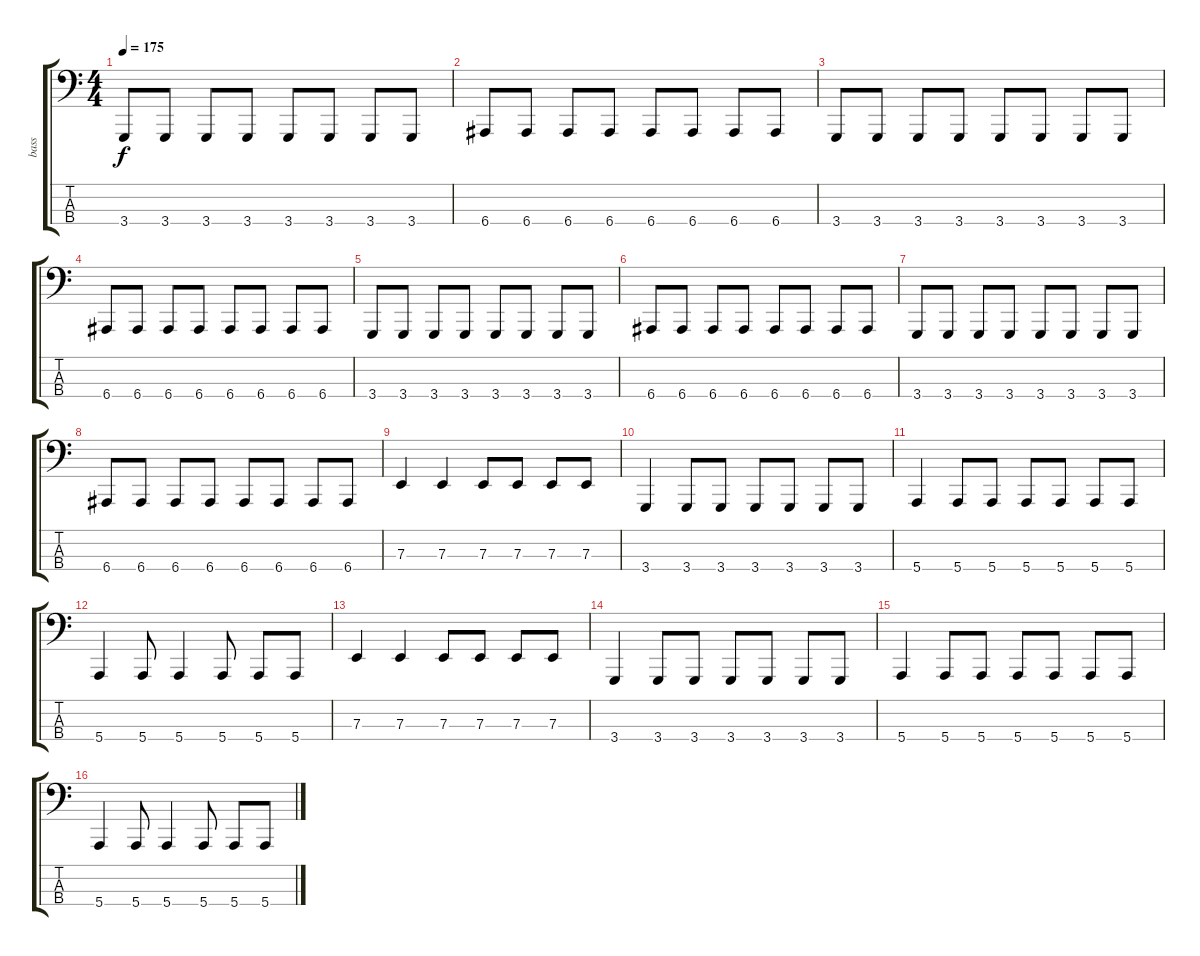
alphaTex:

\track ("bass" "bass") {instrument lead8bassandlead}
\staff {score tabs}
\tuning (G2 D2 A1 E1) {hide}
\ts (4 4)
\tempo 175
\clef f4
\ks c
3.4.8{dy f} 3.4.8 3.4.8 3.4.8 3.4.8 3.4.8 3.4.8 3.4.8 |
6.4.8 6.4.8 6.4.8 6.4.8 6.4.8 6.4.8 6.4.8 6.4.8 |
3.4.8 3.4.8 3.4.8 3.4.8 3.4.8 3.4.8 3.4.8 3.4.8 |
6.4.8 6.4.8 6.4.8 6.4.8 6.4.8 6.4.8 6.4.8 6.4.8 |
3.4.8 3.4.8 3.4.8 3.4.8 3.4.8 3.4.8 3.4.8 3.4.8 |
6.4.8 6.4.8 6.4.8 6.4.8 6.4.8 6.4.8 6.4.8 6.4.8 |
3.4.8 3.4.8 3.4.8 3.4.8 3.4.8 3.4.8 3.4.8 3.4.8 |
6.4.8 6.4.8 6.4.8 6.4.8 6.4.8 6.4.8 6.4.8 6.4.8 |
7.3.4 7.3.4 7.3.8 7.3.8 7.3.8 7.3.8 |
3.4.4 3.4.8 3.4.8 3.4.8 3.4.8 3.4.8 3.4.8 |
5.4.4 5.4.8 5.4.8 5.4.8 5.4.8 5.4.8 5.4.8 |
5.4.4 5.4.8 5.4.4 5.4.8 5.4.8 5.4.8 |
7.3.4 7.3.4 7.3.8 7.3.8 7.3.8 7.3.8 |
3.4.4 3.4.8 3.4.8 3.4.8 3.4.8 3.4.8 3.4.8 |
5.4.4 5.4.8 5.4.8 5.4.8 5.4.8 5.4.8 5.4.8 |
5.4.4 5.4.8 5.4.4 5.4.8 5.4.8 5.4.8
